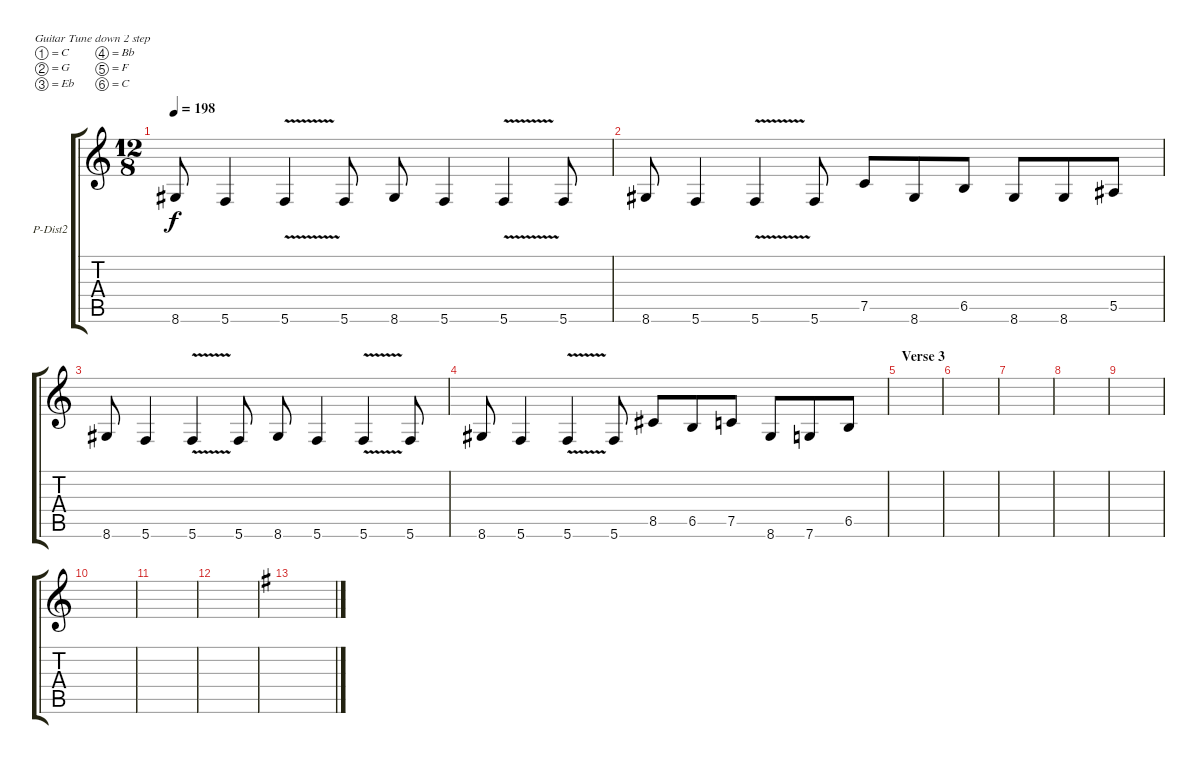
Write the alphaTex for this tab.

\defaultSystemsLayout 4
\bracketExtendMode groupsimilarinstruments
\firstSystemTrackNameOrientation horizontal
\otherSystemsTrackNameOrientation horizontal
\track ("Petrucci Dist 2" "P-Dist2") {instrument distortionguitar}
\staff {score tabs}
\tuning (C4 G3 Eb3 Bb2 F2 C2)
\ts (12 8)
\tempo 198
\clef g2
\ks aminor
8.6.8{dy f} 5.6.4 5.6{v}.4 5.6.8 8.6.8 5.6.4 5.6{v}.4 5.6.8 |
8.6.8 5.6.4 5.6{v}.4 5.6.8 7.5.8 8.6.8 6.5.8 8.6.8 8.6.8 5.5.8 |
8.6.8 5.6.4 5.6{v}.4 5.6.8 8.6.8 5.6.4 5.6{v}.4 5.6.8 |
8.6.8 5.6.4 5.6{v}.4 5.6.8 8.5.8 6.5.8 7.5.8 8.6.8 7.6.8 6.5.8 |
\section ("" "Verse 3")
|
|
|
|
|
|
|
|
\ks g
